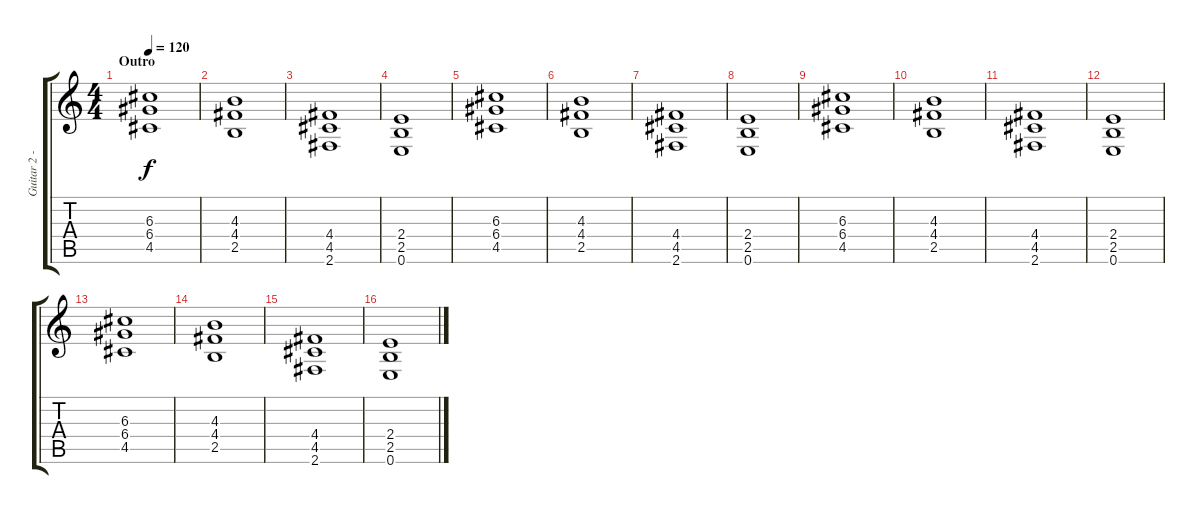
\track ("Guitar 2 - Distorted" "Guitar 2 -") {instrument distortionguitar}
\staff {score tabs}
\tuning (E4 B3 G3 D3 A2 E2) {hide}
\ts (4 4)
\section ("" "Outro")
\tempo 120
\clef g2
\ks c
(6.3 6.4 4.5).1{dy f} |
(4.3 4.4 2.5).1 |
(4.4 4.5 2.6).1 |
(2.4 2.5 0.6).1 |
(6.3 6.4 4.5).1 |
(4.3 4.4 2.5).1 |
(4.4 4.5 2.6).1 |
(2.4 2.5 0.6).1 |
(6.3 6.4 4.5).1 |
(4.3 4.4 2.5).1 |
(4.4 4.5 2.6).1 |
(2.4 2.5 0.6).1 |
(6.3 6.4 4.5).1 |
(4.3 4.4 2.5).1 |
(4.4 4.5 2.6).1 |
(2.4 2.5 0.6).1
